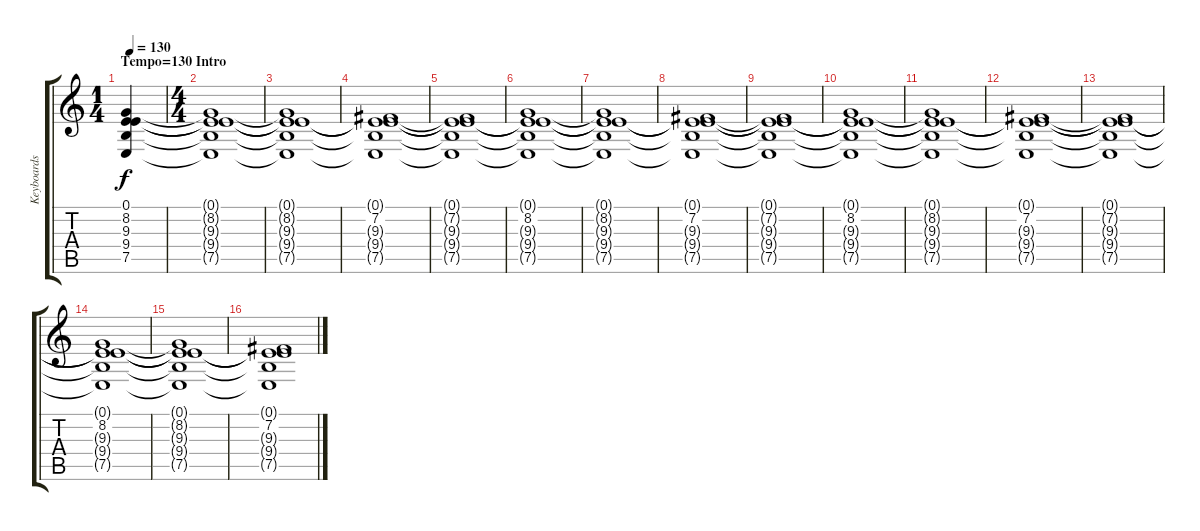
\track ("Keyboards (Choir Aahs)" "Keyboards ") {instrument choiraahs}
\staff {score tabs}
\tuning (E4 B3 G3 D3 A2 E2) {hide}
\ts (1 4)
\section ("" "Tempo=130 Intro")
\tempo 130
\clef g2
\ks c
(0.1 8.2 9.3 9.4 7.5).4{dy f instrument choiraahs} |
\ts (4 4)
(0.1{t} 8.2{t} 9.3{t} 9.4{t} 7.5{t}).1 |
(0.1{t} 8.2{t} 9.3{t} 9.4{t} 7.5{t}).1 |
(0.1{t} 7.2 9.3{t} 9.4{t} 7.5{t}).1 |
(0.1{t} 7.2{t} 9.3{t} 9.4{t} 7.5{t}).1 |
(0.1{t} 8.2 9.3{t} 9.4{t} 7.5{t}).1 |
(0.1{t} 8.2{t} 9.3{t} 9.4{t} 7.5{t}).1 |
(0.1{t} 7.2 9.3{t} 9.4{t} 7.5{t}).1 |
(0.1{t} 7.2{t} 9.3{t} 9.4{t} 7.5{t}).1 |
(0.1{t} 8.2 9.3{t} 9.4{t} 7.5{t}).1 |
(0.1{t} 8.2{t} 9.3{t} 9.4{t} 7.5{t}).1 |
(0.1{t} 7.2 9.3{t} 9.4{t} 7.5{t}).1 |
(0.1{t} 7.2{t} 9.3{t} 9.4{t} 7.5{t}).1 |
(0.1{t} 8.2 9.3{t} 9.4{t} 7.5{t}).1 |
(0.1{t} 8.2{t} 9.3{t} 9.4{t} 7.5{t}).1 |
(0.1{t} 7.2 9.3{t} 9.4{t} 7.5{t}).1
